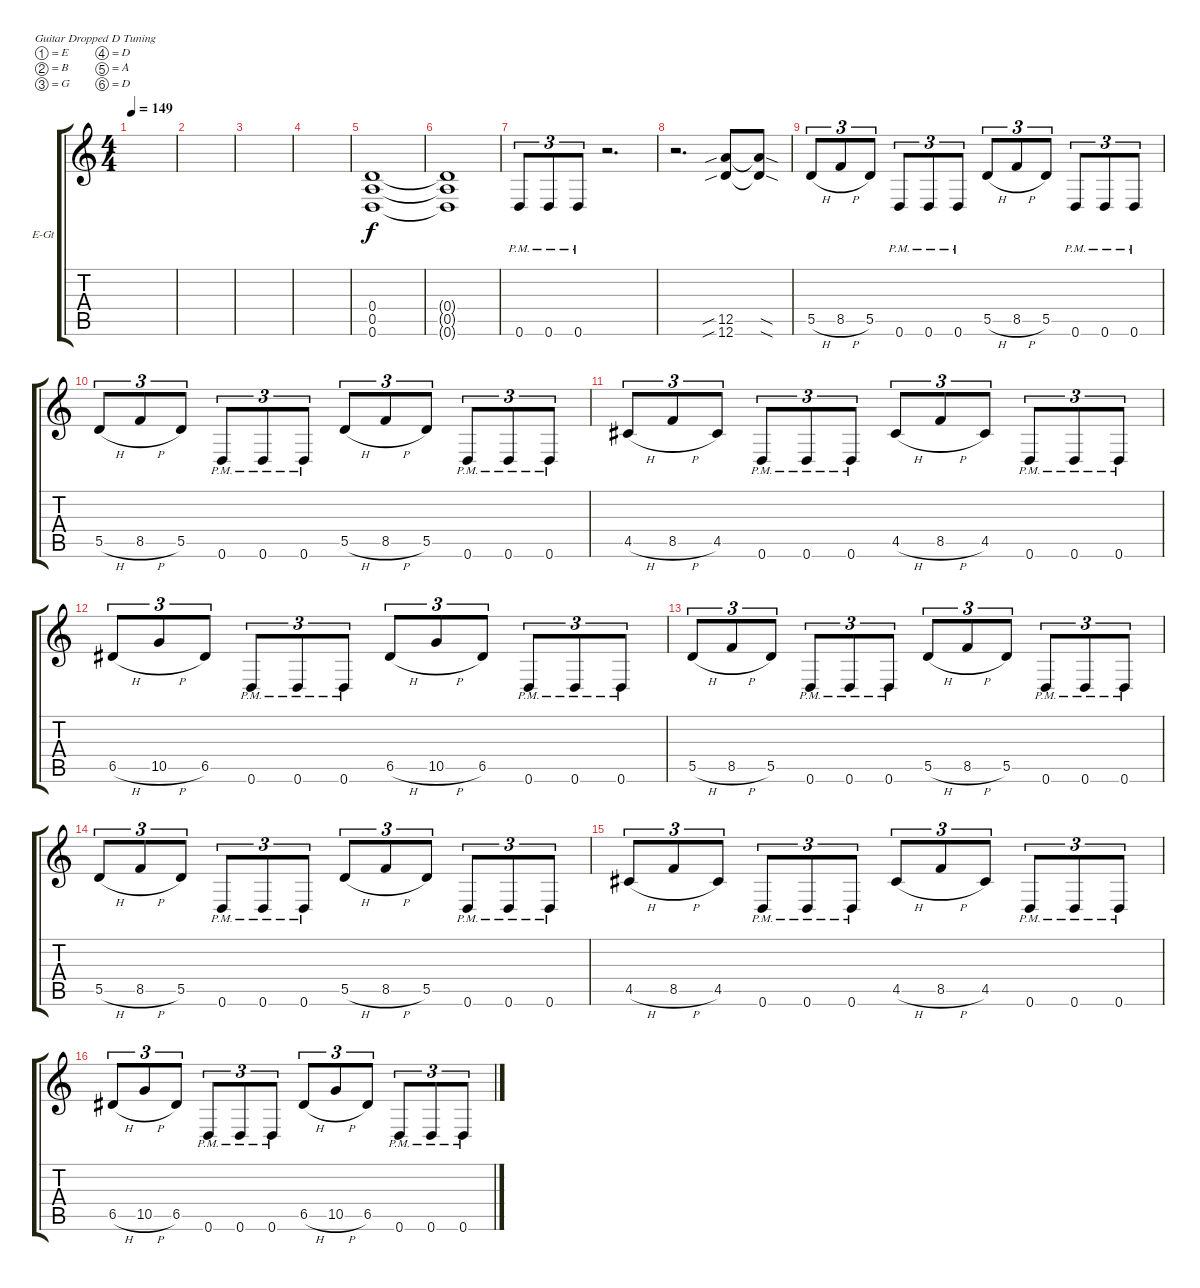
\defaultSystemsLayout 4
\bracketExtendMode groupsimilarinstruments
\firstSystemTrackNameOrientation horizontal
\otherSystemsTrackNameOrientation horizontal
\track ("Mark Morton I" "E-Gt") {instrument distortionguitar}
\staff {score tabs}
\tuning (E4 B3 G3 D3 A2 D2)
\ts (4 4)
\tempo 149
\clef g2
\ks c
|
|
|
|
(0.6 0.5 0.4).1 |
(0.5{t} 0.4{t} 0.6{t}).1 |
0.6{pm}.8{tu (3 2)} 0.6{pm}.8{tu (3 2)} 0.6{pm}.8{tu (3 2)} r.2{d} |
r.2{d} (12.6{sib} 12.5{sib}).8 (12.6{sod t} 12.5{sod t}).8 |
5.5{h}.8{tu (3 2)} 8.5{h}.8{tu (3 2)} 5.5.8{tu (3 2)} 0.6{pm}.8{tu (3 2)} 0.6{pm}.8{tu (3 2)} 0.6{pm}.8{tu (3 2)} 5.5{h}.8{tu (3 2)} 8.5{h}.8{tu (3 2)} 5.5.8{tu (3 2)} 0.6{pm}.8{tu (3 2)} 0.6{pm}.8{tu (3 2)} 0.6{pm}.8{tu (3 2)} |
5.5{h}.8{tu (3 2)} 8.5{h}.8{tu (3 2)} 5.5.8{tu (3 2)} 0.6{pm}.8{tu (3 2)} 0.6{pm}.8{tu (3 2)} 0.6{pm}.8{tu (3 2)} 5.5{h}.8{tu (3 2)} 8.5{h}.8{tu (3 2)} 5.5.8{tu (3 2)} 0.6{pm}.8{tu (3 2)} 0.6{pm}.8{tu (3 2)} 0.6{pm}.8{tu (3 2)} |
4.5{h}.8{tu (3 2)} 8.5{h}.8{tu (3 2)} 4.5.8{tu (3 2)} 0.6{pm}.8{tu (3 2)} 0.6{pm}.8{tu (3 2)} 0.6{pm}.8{tu (3 2)} 4.5{h}.8{tu (3 2)} 8.5{h}.8{tu (3 2)} 4.5.8{tu (3 2)} 0.6{pm}.8{tu (3 2)} 0.6{pm}.8{tu (3 2)} 0.6{pm}.8{tu (3 2)} |
6.5{h}.8{tu (3 2)} 10.5{h}.8{tu (3 2)} 6.5.8{tu (3 2)} 0.6{pm}.8{tu (3 2)} 0.6{pm}.8{tu (3 2)} 0.6{pm}.8{tu (3 2)} 6.5{h}.8{tu (3 2)} 10.5{h}.8{tu (3 2)} 6.5.8{tu (3 2)} 0.6{pm}.8{tu (3 2)} 0.6{pm}.8{tu (3 2)} 0.6{pm}.8{tu (3 2)} |
5.5{h}.8{tu (3 2)} 8.5{h}.8{tu (3 2)} 5.5.8{tu (3 2)} 0.6{pm}.8{tu (3 2)} 0.6{pm}.8{tu (3 2)} 0.6{pm}.8{tu (3 2)} 5.5{h}.8{tu (3 2)} 8.5{h}.8{tu (3 2)} 5.5.8{tu (3 2)} 0.6{pm}.8{tu (3 2)} 0.6{pm}.8{tu (3 2)} 0.6{pm}.8{tu (3 2)} |
5.5{h}.8{tu (3 2)} 8.5{h}.8{tu (3 2)} 5.5.8{tu (3 2)} 0.6{pm}.8{tu (3 2)} 0.6{pm}.8{tu (3 2)} 0.6{pm}.8{tu (3 2)} 5.5{h}.8{tu (3 2)} 8.5{h}.8{tu (3 2)} 5.5.8{tu (3 2)} 0.6{pm}.8{tu (3 2)} 0.6{pm}.8{tu (3 2)} 0.6{pm}.8{tu (3 2)} |
4.5{h}.8{tu (3 2)} 8.5{h}.8{tu (3 2)} 4.5.8{tu (3 2)} 0.6{pm}.8{tu (3 2)} 0.6{pm}.8{tu (3 2)} 0.6{pm}.8{tu (3 2)} 4.5{h}.8{tu (3 2)} 8.5{h}.8{tu (3 2)} 4.5.8{tu (3 2)} 0.6{pm}.8{tu (3 2)} 0.6{pm}.8{tu (3 2)} 0.6{pm}.8{tu (3 2)} |
6.5{h}.8{tu (3 2)} 10.5{h}.8{tu (3 2)} 6.5.8{tu (3 2)} 0.6{pm}.8{tu (3 2)} 0.6{pm}.8{tu (3 2)} 0.6{pm}.8{tu (3 2)} 6.5{h}.8{tu (3 2)} 10.5{h}.8{tu (3 2)} 6.5.8{tu (3 2)} 0.6{pm}.8{tu (3 2)} 0.6{pm}.8{tu (3 2)} 0.6{pm}.8{tu (3 2)}
